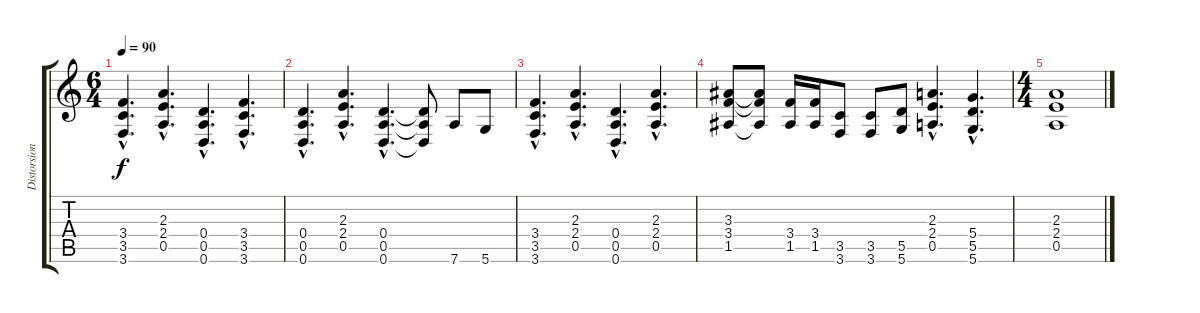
\track ("Distorsion " "Distorsion") {instrument distortionguitar}
\staff {score tabs}
\tuning (E4 B3 G3 D3 A2 D2) {hide}
\ts (6 4)
\tempo 90
\clef g2
\ks c
(3.4{hac} 3.5{hac} 3.6{hac}).4{d dy f} (2.3{hac} 2.4{hac} 0.5{hac}).4{d} (0.4{hac} 0.5{hac} 0.6{hac}).4{d} (3.4{hac} 3.5{hac} 3.6{hac}).4{d} |
(0.4{hac} 0.5{hac} 0.6{hac}).4{d} (2.3{hac} 2.4{hac} 0.5{hac}).4{d} (0.4{hac} 0.5{hac} 0.6{hac}).4{d} (0.4{t} 0.5{t} 0.6{t}).8 7.6.8 5.6.8 |
(3.4{hac} 3.5{hac} 3.6{hac}).4{d} (2.3{hac} 2.4{hac} 0.5{hac}).4{d} (0.4{hac} 0.5{hac} 0.6{hac}).4{d} (2.3{hac} 2.4{hac} 0.5{hac}).4{d} |
(3.3 3.4 1.5).8 (3.3{t} 3.4{t} 1.5{t}).8 (3.4 1.5).16 (3.4 1.5).16 (3.5 3.6).8 (3.5 3.6).8 (5.5 5.6).8 (2.3{hac} 2.4{hac} 0.5{hac}).4{d} (5.4{hac} 5.5{hac} 5.6{hac}).4{d} |
\ts (4 4)
(2.3 2.4 0.5).1
